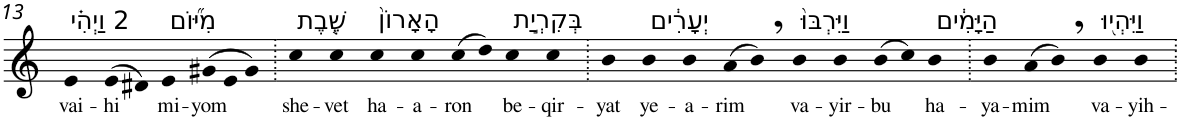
**kern	**text
*part1	*part1
*staff1	*staff1
*I"Piano	*
*I'Pno	*
!!LO:PB:g=z
*clefG2	*
*k[]	*
=13	=13
!LO:TX:a:t=2 וַיְהִ֗י	!
!	!LO:LY:b
4e	vai-
!	!LO:LY:b
(>8e	-hi
8d#X)	.
!LO:TX:a:t=מִיּ֞וֹם	!
!	!LO:LY:b
4e	mi-
*Xtuplet	*
!	!LO:LY:b
(>12g#X	-yom
12e	.
12g#)	.
=14.	=14.
!LO:TX:a:t=שֶׁ֤בֶת	!
!	!LO:LY:b
4cc	she-
!	!LO:LY:b
4cc	-vet
!LO:TX:a:t=הָאָרוֹן֙	!
!	!LO:LY:b
4cc	ha-
!	!LO:LY:b
4cc	-a-
!	!LO:LY:b
(>8cc	-ron
8dd)	.
!LO:TX:a:t=בְּקִרְיַ֣ת	!
!	!LO:LY:b
4cc	be-
!	!LO:LY:b
4cc	-qir-
=15.	=15.
!	!LO:LY:b
4b	-yat
!LO:TX:a:t=יְעָרִ֔ים	!
!	!LO:LY:b
4b	ye-
!	!LO:LY:b
4b	-a-
!	!LO:LY:b
(>8a	-rim
8b,)	.
!LO:TX:a:t=וַיִּרְבּוּ֙	!
!	!LO:LY:b
4b	va-
!	!LO:LY:b
4b	-yir-
!	!LO:LY:b
(>8b	-bu
8cc)	.
!LO:TX:a:t=הַיָּמִ֔ים	!
!	!LO:LY:b
4b	ha-
=16.	=16.
!	!LO:LY:b
4b	-ya-
!	!LO:LY:b
(>8a	-mim
8b,)	.
!LO:TX:a:t=וַיִּהְי֖וּ	!
!	!LO:LY:b
4b	va-
!	!LO:LY:b
4b	-yih-
=.	=.
*-	*-
